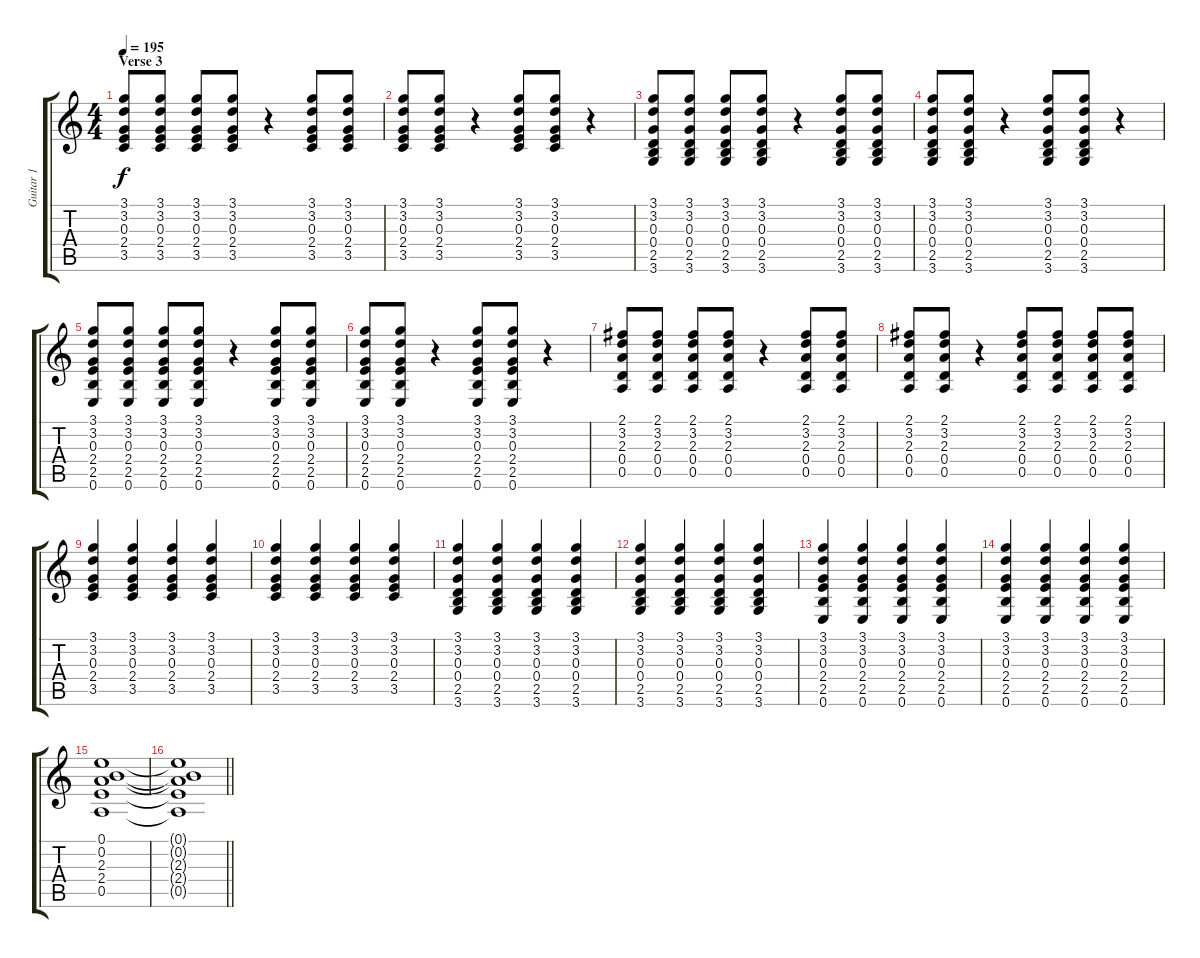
\track ("Guitar 1" "Guitar 1") {instrument distortionguitar}
\staff {score tabs}
\tuning (E4 B3 G3 D3 A2 E2) {hide}
\ts (4 4)
\section ("" "Verse 3")
\tempo 195
\clef g2
\ks c
(3.1 3.2 0.3 2.4 3.5).8{dy f} (3.1 3.2 0.3 2.4 3.5).8 (3.1 3.2 0.3 2.4 3.5).8 (3.1 3.2 0.3 2.4 3.5).8 r.4 (3.1 3.2 0.3 2.4 3.5).8 (3.1 3.2 0.3 2.4 3.5).8 |
(3.1 3.2 0.3 2.4 3.5).8 (3.1 3.2 0.3 2.4 3.5).8 r.4 (3.1 3.2 0.3 2.4 3.5).8 (3.1 3.2 0.3 2.4 3.5).8 r.4 |
(3.1 3.2 0.3 0.4 2.5 3.6).8 (3.1 3.2 0.3 0.4 2.5 3.6).8 (3.1 3.2 0.3 0.4 2.5 3.6).8 (3.1 3.2 0.3 0.4 2.5 3.6).8 r.4 (3.1 3.2 0.3 0.4 2.5 3.6).8 (3.1 3.2 0.3 0.4 2.5 3.6).8 |
(3.1 3.2 0.3 0.4 2.5 3.6).8 (3.1 3.2 0.3 0.4 2.5 3.6).8 r.4 (3.1 3.2 0.3 0.4 2.5 3.6).8 (3.1 3.2 0.3 0.4 2.5 3.6).8 r.4 |
(3.1 3.2 0.3 2.4 2.5 0.6).8 (3.1 3.2 0.3 2.4 2.5 0.6).8 (3.1 3.2 0.3 2.4 2.5 0.6).8 (3.1 3.2 0.3 2.4 2.5 0.6).8 r.4 (3.1 3.2 0.3 2.4 2.5 0.6).8 (3.1 3.2 0.3 2.4 2.5 0.6).8 |
(3.1 3.2 0.3 2.4 2.5 0.6).8 (3.1 3.2 0.3 2.4 2.5 0.6).8 r.4 (3.1 3.2 0.3 2.4 2.5 0.6).8 (3.1 3.2 0.3 2.4 2.5 0.6).8 r.4 |
(2.1 3.2 2.3 0.4 0.5).8 (2.1 3.2 2.3 0.4 0.5).8 (2.1 3.2 2.3 0.4 0.5).8 (2.1 3.2 2.3 0.4 0.5).8 r.4 (2.1 3.2 2.3 0.4 0.5).8 (2.1 3.2 2.3 0.4 0.5).8 |
(2.1 3.2 2.3 0.4 0.5).8 (2.1 3.2 2.3 0.4 0.5).8 r.4 (2.1 3.2 2.3 0.4 0.5).8 (2.1 3.2 2.3 0.4 0.5).8 (2.1 3.2 2.3 0.4 0.5).8 (2.1 3.2 2.3 0.4 0.5).8 |
(3.1 3.2 0.3 2.4 3.5).4 (3.1 3.2 0.3 2.4 3.5).4 (3.1 3.2 0.3 2.4 3.5).4 (3.1 3.2 0.3 2.4 3.5).4 |
(3.1 3.2 0.3 2.4 3.5).4 (3.1 3.2 0.3 2.4 3.5).4 (3.1 3.2 0.3 2.4 3.5).4 (3.1 3.2 0.3 2.4 3.5).4 |
(3.1 3.2 0.3 0.4 2.5 3.6).4 (3.1 3.2 0.3 0.4 2.5 3.6).4 (3.1 3.2 0.3 0.4 2.5 3.6).4 (3.1 3.2 0.3 0.4 2.5 3.6).4 |
(3.1 3.2 0.3 0.4 2.5 3.6).4 (3.1 3.2 0.3 0.4 2.5 3.6).4 (3.1 3.2 0.3 0.4 2.5 3.6).4 (3.1 3.2 0.3 0.4 2.5 3.6).4 |
(3.1 3.2 0.3 2.4 2.5 0.6).4 (3.1 3.2 0.3 2.4 2.5 0.6).4 (3.1 3.2 0.3 2.4 2.5 0.6).4 (3.1 3.2 0.3 2.4 2.5 0.6).4 |
(3.1 3.2 0.3 2.4 2.5 0.6).4 (3.1 3.2 0.3 2.4 2.5 0.6).4 (3.1 3.2 0.3 2.4 2.5 0.6).4 (3.1 3.2 0.3 2.4 2.5 0.6).4 |
(0.1 0.2 2.3 2.4 0.5).1{instrument distortionguitar} |
\barLineRight lightlight
(0.1{t} 0.2{t} 2.3{t} 2.4{t} 0.5{t}).1
